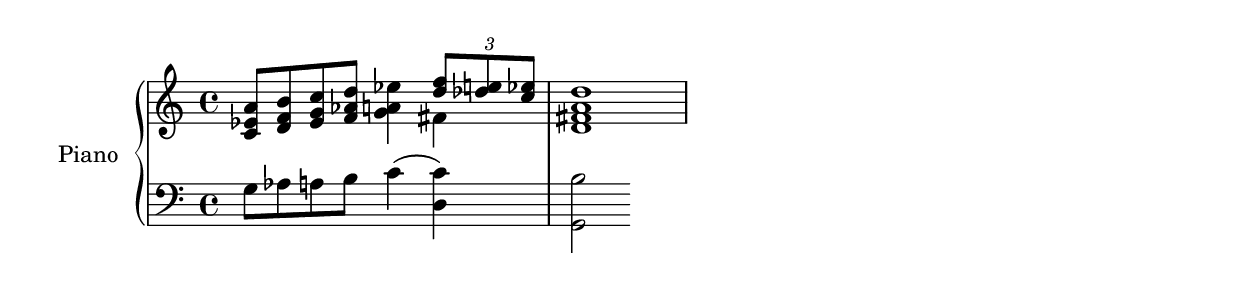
\version "2.20.0"

upper = \relative c' {
  \clef treble
  \key c \major
  \time 4/4

  <c ees a>8
  <d f b>
  <ees g c>
  <f aes d>
  <g a ees'>4
  << \tuplet 3/2 {<d' f>8 <des e> <c ees>} \\ {fis,4} >>
  | <d fis a d>1
}

lower = \relative c' {
  \clef bass
  \key c \major
  \time 4/4

  g8 aes a b c4( <d, c'>) |
  <g, b'>2
}

\score {
  \new PianoStaff \with { instrumentName = "Piano" }
  <<
    \new Staff = "upper" \upper
    \new Staff = "lower" \lower
  >>
  \layout { }
  \midi { }
}

